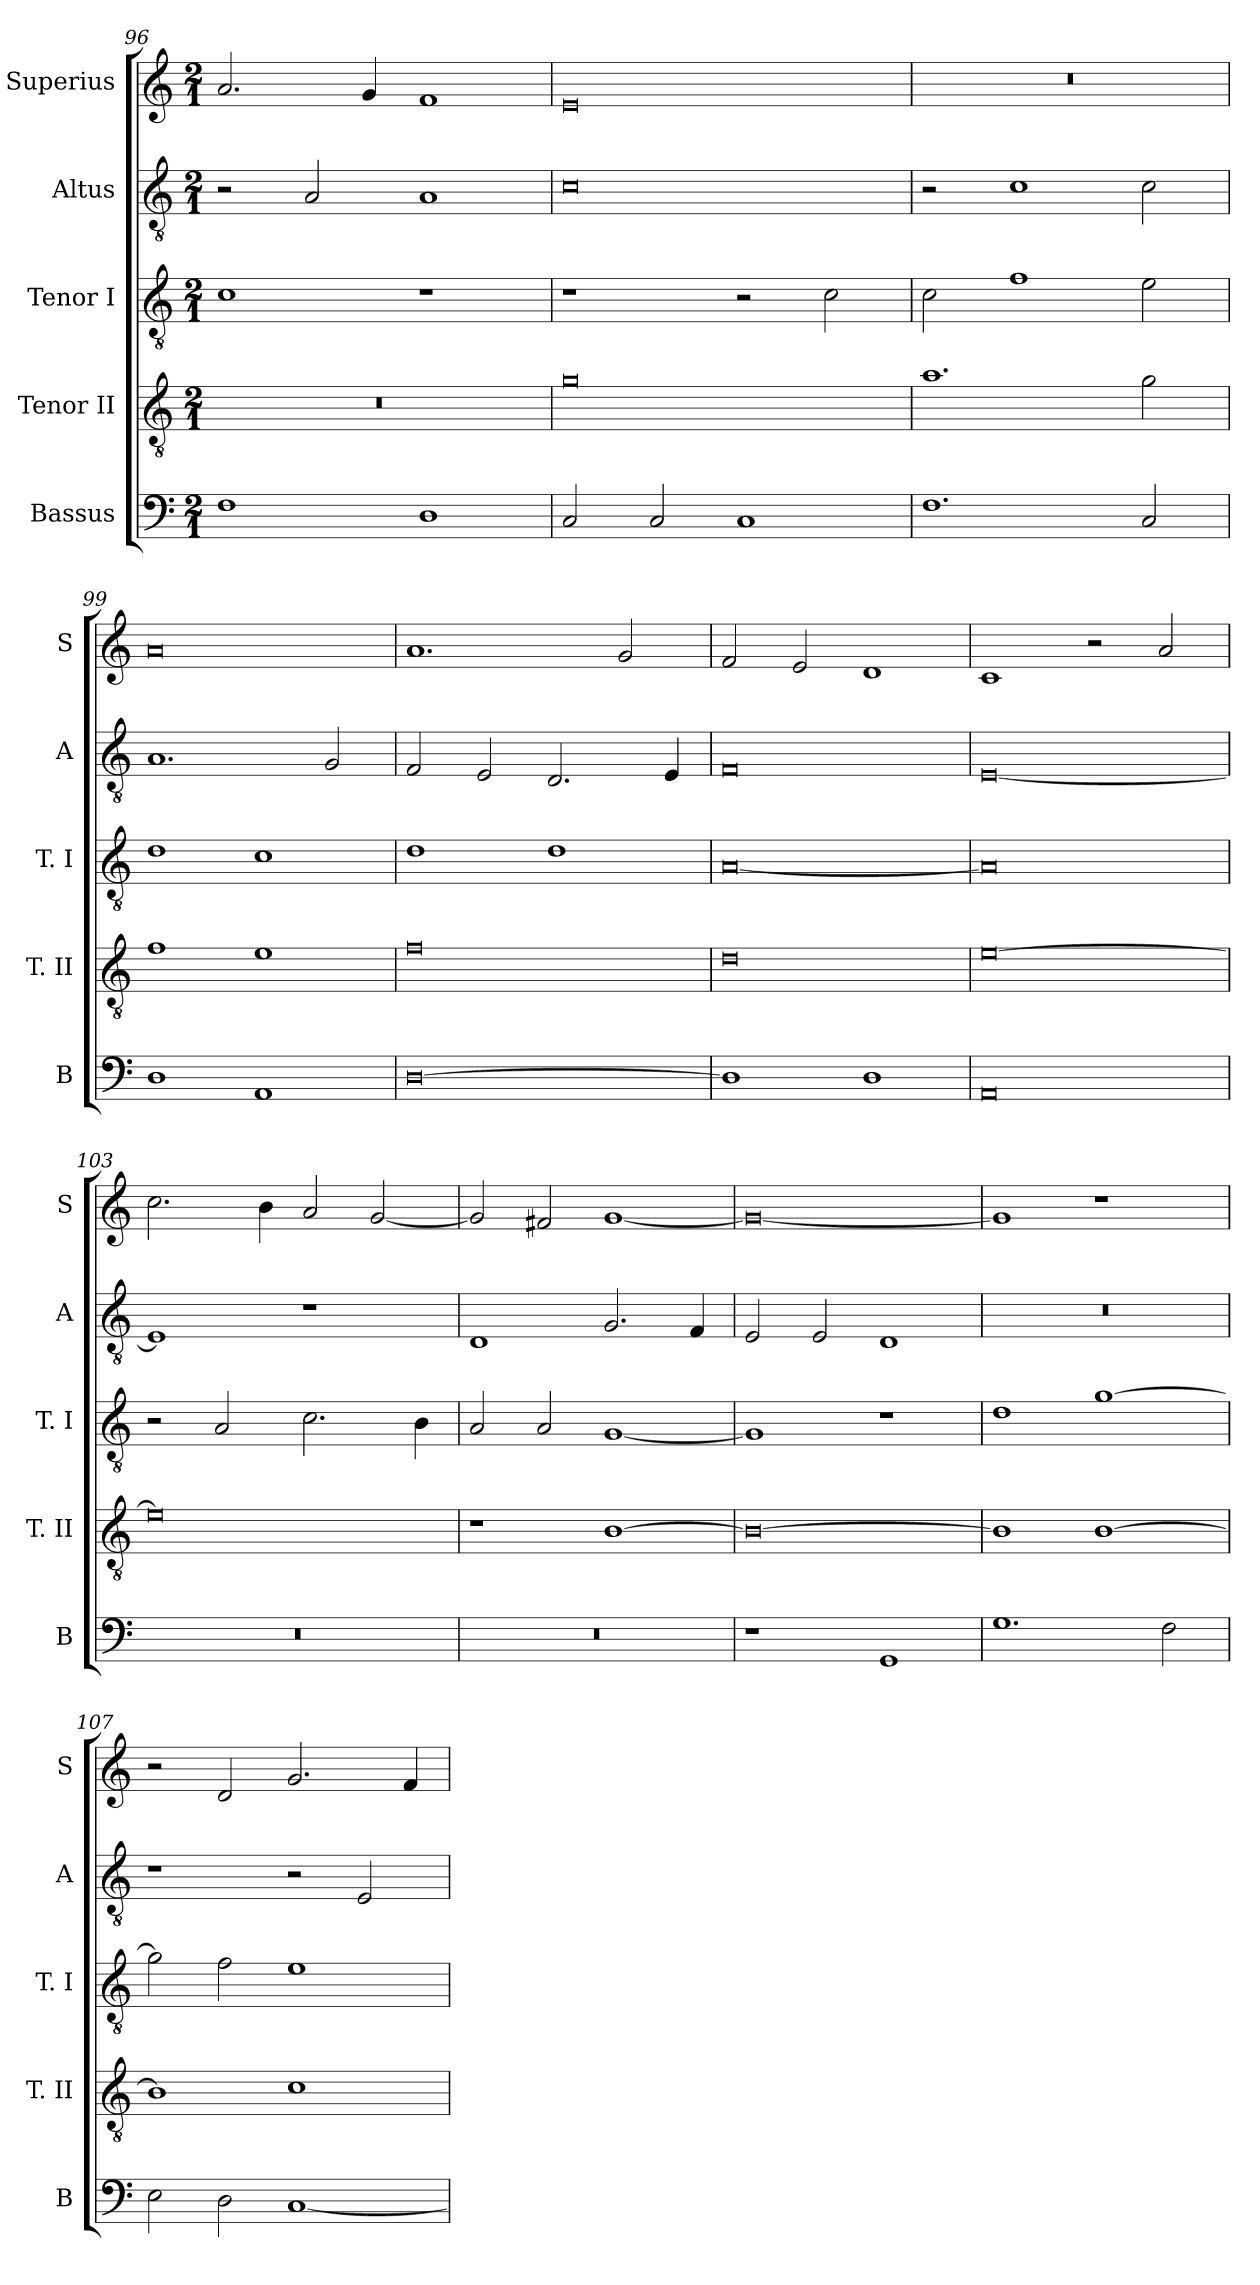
**kern	**kern	**kern	**kern	**kern
*part5	*part4	*part3	*part2	*part1
*staff5	*staff4	*staff3	*staff2	*staff1
*I"Bassus	*I"Tenor II	*I"Tenor I	*I"Altus	*I"Superius
*I'B	*I'T. II	*I'T. I	*I'A	*I'S
*clefF4	*clefGv2	*clefGv2	*clefGv2	*clefG2
*k[]	*k[]	*k[]	*k[]	*k[]
*C:	*C:	*C:	*C:	*C:
*M2/1	*M2/1	*M2/1	*M2/1	*M2/1
=96	=96	=96	=96	=96
1F	0r	1c	2r	2.a
.	.	.	2A	.
.	.	.	.	4g
1D	.	1r	1A	1f
=97	=97	=97	=97	=97
2C	0g	1r	0c	0e
2C	.	.	.	.
1C	.	2r	.	.
.	.	2c	.	.
=98	=98	=98	=98	=98
1.F	1.a	2c	2r	0r
.	.	1f	1c	.
2C	2g	2e	2c	.
=99	=99	=99	=99	=99
1D	1f	1d	1.A	0a
1AA	1e	1c	.	.
.	.	.	2G	.
=100	=100	=100	=100	=100
[0D	0f	1d	2F	1.a
.	.	.	2E	.
.	.	1d	2.D	.
.	.	.	.	2g
.	.	.	4E	.
=101	=101	=101	=101	=101
1D]	0d	[0A	0F	2f
.	.	.	.	2e
1D	.	.	.	1d
=102	=102	=102	=102	=102
0AA	[0e	0A]	[0E	1c
.	.	.	.	2r
.	.	.	.	2a
=103	=103	=103	=103	=103
0r	0e]	2r	1E]	2.cc
.	.	2A	.	.
.	.	.	.	4b
.	.	2.c	1r	2a
.	.	.	.	[2g
.	.	4B	.	.
=104	=104	=104	=104	=104
0r	1r	2A	1D	2g]
.	.	2A	.	2f#X
.	[1B	[1G	2.G	[1g
.	.	.	4F	.
=105	=105	=105	=105	=105
1r	0B_	1G]	2E	0g_
.	.	.	2E	.
1GG	.	1r	1D	.
=106	=106	=106	=106	=106
1.G	1B]	1d	0r	1g]
.	[1B	[1g	.	1r
2F	.	.	.	.
=107	=107	=107	=107	=107
2E	1B]	2g]	1r	2r
2D	.	2f	.	2d
[1C	1c	1e	2r	2.g
.	.	.	2E	.
.	.	.	.	4f
=	=	=	=	=
*-	*-	*-	*-	*-
